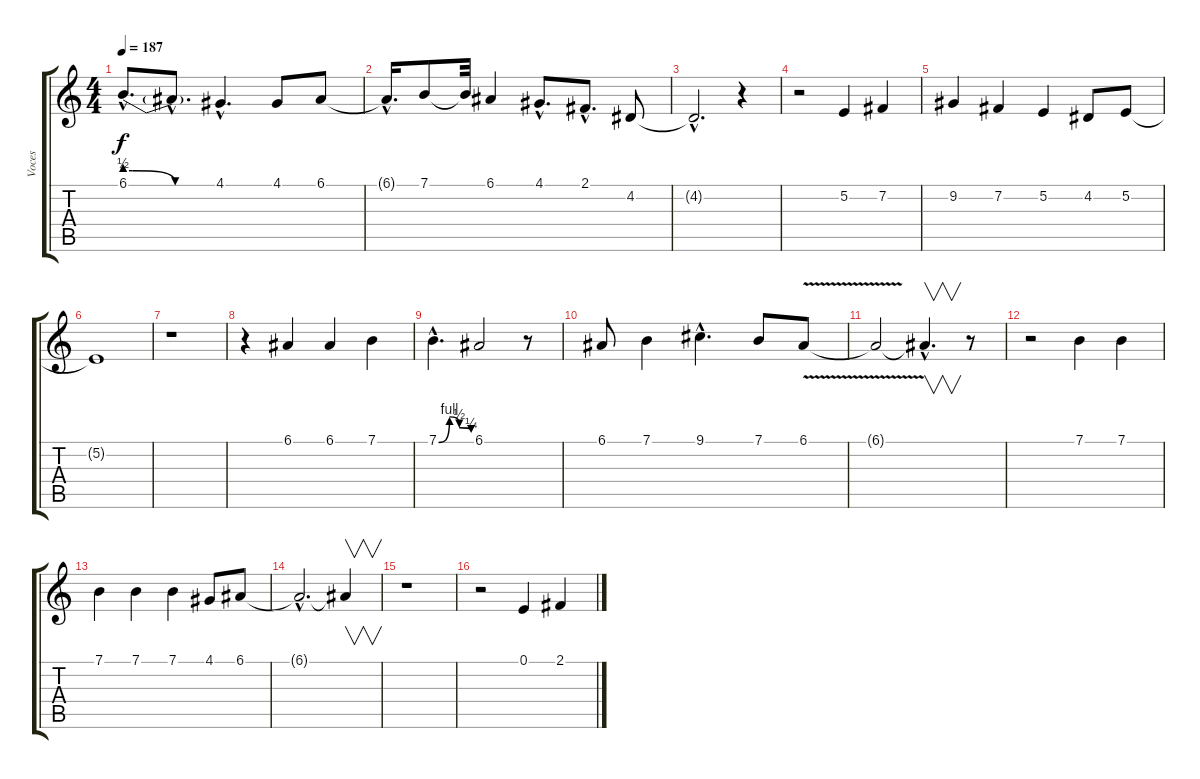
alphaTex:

\track ("Voces" "Voces") {instrument choiraahs}
\staff {score tabs}
\tuning (E4 B3 G3 D3 A2 E2) {hide}
\ts (4 4)
\tempo 187
\clef g2
\ks c
6.1{be (custom 0 2 5 2 33 0 60 0) hac}.8{d dy f} 6.1{hac t}.8{d} 4.1{hac}.4{d} 4.1.8 6.1.8 |
6.1{hac t}.16{d} 7.1.8 7.1{t}.32 6.1.4 4.1{hac}.8{d} 2.1{hac}.8{d} 4.2.8 |
4.2{hac t}.2{d} r.4 |
r.2 5.2.4 7.2.4 |
9.2.4 7.2.4 5.2.4 4.2.8 5.2.8 |
5.2{t}.1 |
r.1 |
r.4 6.1.4 6.1.4 7.1.4 |
7.1{be (custom 0 0 20 4 38 2 60 1) hac}.4{d} 6.1.2 r.8 |
6.1.8 7.1.4 9.1{hac}.4{d} 7.1.8 6.1{v}.8 |
6.1{t}.2 6.1{hac t}.4{v d} r.8 |
r.2 7.1.4 7.1.4 |
7.1.4 7.1.4 7.1.4 4.1.8 6.1.8 |
6.1{hac t}.2{d} 6.1{t}.4{v} |
r.1 |
r.2 0.1.4 2.1.4
